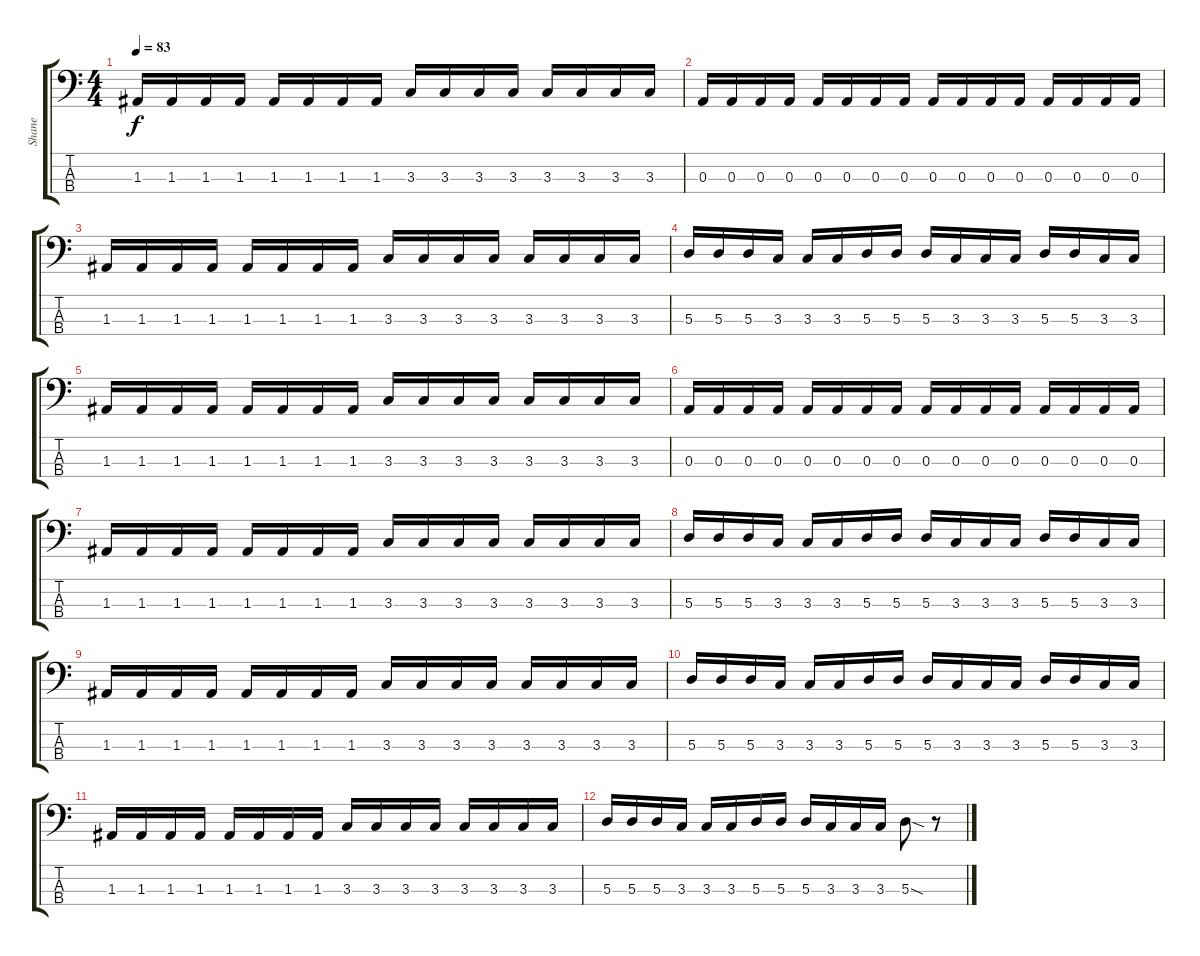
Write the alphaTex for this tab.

\track ("Shane" "Shane") {instrument electricbassfinger bank 211}
\staff {score tabs}
\tuning (G2 D2 A1 D1) {hide}
\ts (4 4)
\tempo 83
\clef f4
\ks c
1.3.16{dy f} 1.3.16 1.3.16 1.3.16 1.3.16 1.3.16 1.3.16 1.3.16 3.3.16 3.3.16 3.3.16 3.3.16 3.3.16 3.3.16 3.3.16 3.3.16 |
0.3.16 0.3.16 0.3.16 0.3.16 0.3.16 0.3.16 0.3.16 0.3.16 0.3.16 0.3.16 0.3.16 0.3.16 0.3.16 0.3.16 0.3.16 0.3.16 |
1.3.16 1.3.16 1.3.16 1.3.16 1.3.16 1.3.16 1.3.16 1.3.16 3.3.16 3.3.16 3.3.16 3.3.16 3.3.16 3.3.16 3.3.16 3.3.16 |
5.3.16 5.3.16 5.3.16 3.3.16 3.3.16 3.3.16 5.3.16 5.3.16 5.3.16 3.3.16 3.3.16 3.3.16 5.3.16 5.3.16 3.3.16 3.3.16 |
1.3.16 1.3.16 1.3.16 1.3.16 1.3.16 1.3.16 1.3.16 1.3.16 3.3.16 3.3.16 3.3.16 3.3.16 3.3.16 3.3.16 3.3.16 3.3.16 |
0.3.16 0.3.16 0.3.16 0.3.16 0.3.16 0.3.16 0.3.16 0.3.16 0.3.16 0.3.16 0.3.16 0.3.16 0.3.16 0.3.16 0.3.16 0.3.16 |
1.3.16 1.3.16 1.3.16 1.3.16 1.3.16 1.3.16 1.3.16 1.3.16 3.3.16 3.3.16 3.3.16 3.3.16 3.3.16 3.3.16 3.3.16 3.3.16 |
5.3.16 5.3.16 5.3.16 3.3.16 3.3.16 3.3.16 5.3.16 5.3.16 5.3.16 3.3.16 3.3.16 3.3.16 5.3.16 5.3.16 3.3.16 3.3.16 |
1.3.16 1.3.16 1.3.16 1.3.16 1.3.16 1.3.16 1.3.16 1.3.16 3.3.16 3.3.16 3.3.16 3.3.16 3.3.16 3.3.16 3.3.16 3.3.16 |
5.3.16 5.3.16 5.3.16 3.3.16 3.3.16 3.3.16 5.3.16 5.3.16 5.3.16 3.3.16 3.3.16 3.3.16 5.3.16 5.3.16 3.3.16 3.3.16 |
1.3.16 1.3.16 1.3.16 1.3.16 1.3.16 1.3.16 1.3.16 1.3.16 3.3.16 3.3.16 3.3.16 3.3.16 3.3.16 3.3.16 3.3.16 3.3.16 |
5.3.16 5.3.16 5.3.16 3.3.16 3.3.16 3.3.16 5.3.16 5.3.16 5.3.16 3.3.16 3.3.16 3.3.16 5.3{sod}.8 r.8
